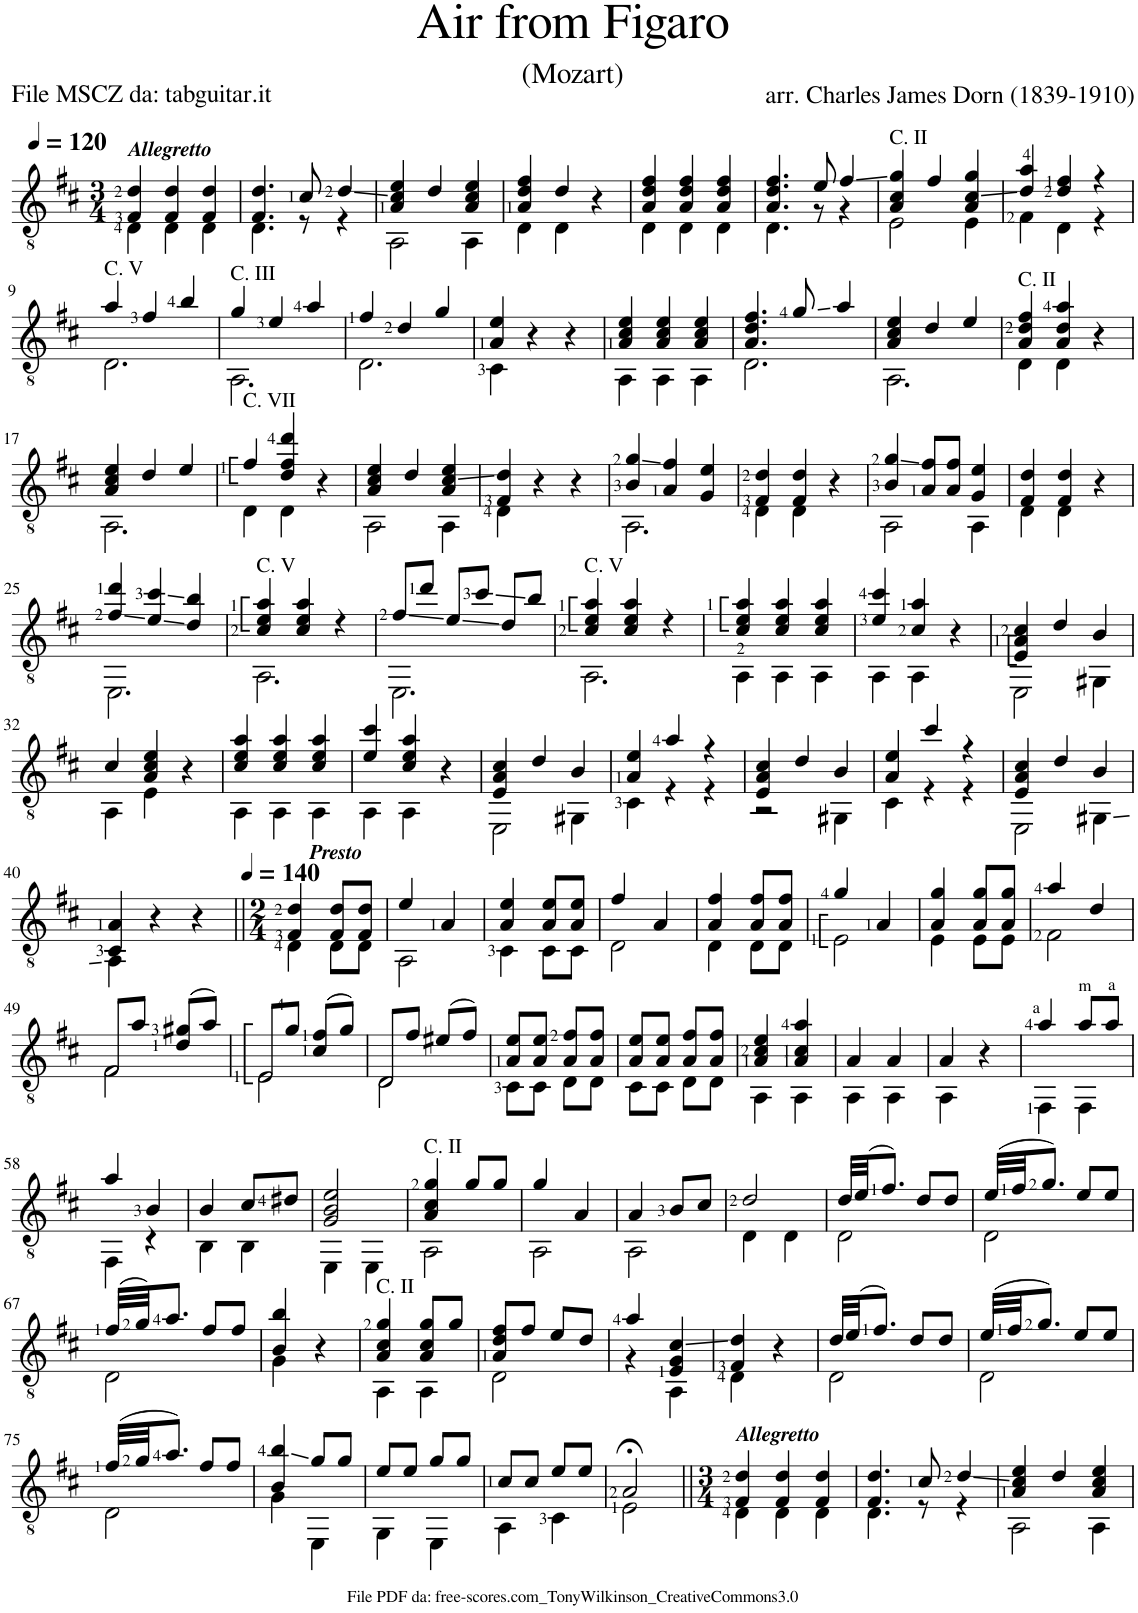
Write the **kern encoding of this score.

**kern
*part1
*staff1
*I"Guitar
*I'Guit.
*clefGv2
*k[f#c#]
*M3/4
*MM120
=1
*^
!LO:TX:a:Bi:t=Allegretto	!
4F#/ 4d/	4D\
4F#/ 4d/	4D\
4F#/ 4d/	4D\
=2	=2
4.F#/ 4.d/	4.D\
8c#/	8r
4d/	4r
=3	=3
4A/ 4c#/ 4e/	2AA\
4d/	.
4A/ 4c#/ 4e/	4AA\
=4	=4
4A/ 4d/ 4f#/	4D\
4d/	4D\
4r	4ryy
=5	=5
4A/ 4d/ 4f#/	4D\
4A/ 4d/ 4f#/	4D\
4A/ 4d/ 4f#/	4D\
=6	=6
4.A/ 4.d/ 4.f#/	4.D\
8e/	8r
4f#/	4r
=7	=7
!LO:TX:a:t=C. II	!
4A/ 4c#/ 4g/	2E\
4f#/	.
4A/ 4c#/ 4g/	4E\
=8	=8
4d/ 4a/	4F#\
4d/ 4f#/	4D\
4r	4r
!!LO:LB:g=z	!!
=9	=9
!LO:TX:a:t=C. V	!
4a/	2.D\
4f#/	.
4b/	.
=10	=10
!LO:TX:a:t=C. III	!
4g/	2.AA\
4e/	.
4a/	.
=11	=11
4f#/	2.D\
4d/	.
4g/	.
=12	=12
4A/ 4e/	4C#\
4r	2ryy
4r	.
=13	=13
4A/ 4c#/ 4e/	4AA\
4A/ 4c#/ 4e/	4AA\
4A/ 4c#/ 4e/	4AA\
=14	=14
4.A/ 4.d/ 4.f#/	2.D\
8g/	.
4a/	.
=15	=15
4A/ 4c#/ 4e/	2.AA\
4d/	.
4e/	.
=16	=16
!LO:TX:a:t=C. II	!
4A/ 4d/ 4f#/	4D\
4A/ 4d/ 4a/	4D\
4r	4ryy
!!LO:LB:g=z	!!
=17	=17
4A/ 4c#/ 4e/	2.AA\
4d/	.
4e/	.
=18	=18
!LO:TX:a:t=C. VII	!
4f#/	4D\
4d/ 4f#/ 4dd/	4D\
4r	4ryy
=19	=19
4A/ 4c#/ 4e/	2AA\
4d/	.
4A/ 4c#/ 4e/	4AA\
=20	=20
4F#/ 4d/	4D\
4r	2ryy
4r	.
=21	=21
4B/ 4g/	2.AA\
4A/ 4f#/	.
4G/ 4e/	.
=22	=22
4F#/ 4d/	4D\
4F#/ 4d/	4D\
4r	4ryy
=23	=23
4B/ 4g/	2AA\
8A/ 8f#/L	.
8A/ 8f#/J	.
4G/ 4e/	4AA\
=24	=24
4F#/ 4d/	4D\
4F#/ 4d/	4D\
4r	4ryy
!!LO:LB:g=z	!!
=25	=25
4f#/ 4dd/	2.EE\
4e/ 4cc#/	.
4d/ 4b/	.
=26	=26
!LO:TX:a:t=C. V	!
4c#/ 4e/ 4a/	2.AA\
4c#/ 4e/ 4a/	.
4r	.
=27	=27
8f#/L	2.EE\
8dd/J	.
8e/L	.
8cc#/J	.
8d/L	.
8b/J	.
=28	=28
!LO:TX:a:t=C. V	!
4c#/ 4e/ 4a/	2.AA\
4c#/ 4e/ 4a/	.
4r	.
=29	=29
4c#/ 4e/ 4a/	4AA\
4c#/ 4e/ 4a/	4AA\
4c#/ 4e/ 4a/	4AA\
=30	=30
4e/ 4cc#/	4AA\
4c#/ 4a/	4AA\
4r	4ryy
=31	=31
4E/ 4A/ 4c#/	2EE\
4d/	.
4B/	4GG#X\
!!LO:LB:g=z	!!
=32	=32
4c#/	4AA\
4A/ 4c#/ 4e/	4E\
4r	4ryy
=33	=33
4c#/ 4e/ 4a/	4AA\
4c#/ 4e/ 4a/	4AA\
4c#/ 4e/ 4a/	4AA\
=34	=34
4e/ 4cc#/	4AA\
4c#/ 4e/ 4a/	4AA\
4r	4ryy
=35	=35
4E/ 4A/ 4c#/	2EE\
4d/	.
4B/	4GG#X\
=36	=36
4A/ 4e/	4C#\
4a/	4r
4r	4r
=37	=37
4E/ 4A/ 4c#/	2r
4d/	.
4B/	4GG#X\
=38	=38
4A/ 4e/	4C#\
4cc#/	4r
4r	4r
=39	=39
4E/ 4A/ 4c#/	2EE\
4d/	.
4B/	4GG#X\
!!LO:LB:g=z	!!
=40	=40
4C#/ 4A/	4AA\
4r	2ryy
4r	.
=41||	=41||
*M2/4	*
*MM140	*
!LO:TX:a:Bi:t=Presto	!
4F#/ 4d/	4D\
8F#/ 8d/L	8D\L
8F#/ 8d/J	8D\J
=42	=42
4e/	2AA\
4A/	.
=43	=43
4A/ 4e/	4C#\
8A/ 8e/L	8C#\L
8A/ 8e/J	8C#\J
=44	=44
4f#/	2D\
4A/	.
=45	=45
4A/ 4f#/	4D\
8A/ 8f#/L	8D\L
8A/ 8f#/J	8D\J
=46	=46
4g/	2E\
4A/	.
=47	=47
4A/ 4g/	4E\
8A/ 8g/L	8E\L
8A/ 8g/J	8E\J
=48	=48
4a/	2F#\
4d/	.
!!LO:LB:g=z	!!
=49	=49
!LO:N:head=open	!
8F#/L	2F#\
8a/J	.
(8d/ 8g#X/L	.
8a/J)	.
=50	=50
!LO:N:head=open	!
8E/L	2E\
8g/J	.
(8c#/ 8f#/L	.
8g/J)	.
=51	=51
!LO:N:head=open	!
8D/L	2D\
8f#/J	.
(8e#X/L	.
8f#/J)	.
=52	=52
8A/ 8e/L	8C#\L
8A/ 8e/J	8C#\J
8A/ 8f#/L	8D\L
8A/ 8f#/J	8D\J
=53	=53
8A/ 8e/L	8C#\L
8A/ 8e/J	8C#\J
8A/ 8f#/L	8D\L
8A/ 8f#/J	8D\J
=54	=54
4A/ 4c#/ 4e/	4AA\
4A/ 4c#/ 4a/	4AA\
=55	=55
4A/	4AA\
4A/	4AA\
=56	=56
4A/	4AA\
4r	4ryy
=57	=57
4a/	4FF#\
8a/L	4FF#\
8a/J	.
!!LO:LB:g=z	!!
=58	=58
4a/	4FF#\
4B/	4r
=59	=59
4B/	4BB\
8c#/L	4BB\
8d#X/J	.
=60	=60
2G/ 2B/ 2e/	4EE\
.	4EE\
=61	=61
!LO:TX:a:t=C. II	!
4A/ 4c#/ 4g/	2AA\
8g/L	.
8g/J	.
=62	=62
4g/	2AA\
4A/	.
=63	=63
4A/	2AA\
8B/L	.
8c#/J	.
=64	=64
2d/	4D\
.	4D\
=65	=65
32d/LLL	2D\
(32e/JJ	.
8.f#/J)	.
8d/L	.
8d/J	.
=66	=66
(32e/LLL	2D\
32f#/JJ	.
8.g/J)	.
8e/L	.
8e/J	.
!!LO:LB:g=z	!!
=67	=67
(32f#/LLL	2D\
32g/JJ)	.
8.a/J	.
8f#/L	.
8f#/J	.
=68	=68
4B/ 4b/	4G\
4r	4ryy
=69	=69
!LO:TX:a:t=C. II	!
4A/ 4c#/ 4g/	4AA\
8A/ 8c#/ 8g/L	4AA\
8g/J	.
=70	=70
8A/ 8d/ 8f#/L	2D\
8f#/J	.
8e/L	.
8d/J	.
=71	=71
4a/	4r
4E/ 4G/ 4c#/	4AA\
=72	=72
4F#/ 4d/	4D\
4r	4ryy
=73	=73
32d/LLL	2D\
(32e/JJ	.
8.f#/J)	.
8d/L	.
8d/J	.
=74	=74
(32e/LLL	2D\
32f#/JJ	.
8.g/J)	.
8e/L	.
8e/J	.
!!LO:LB:g=z	!!
=75	=75
(32f#/LLL	2D\
32g/JJ	.
8.a/J)	.
8f#/L	.
8f#/J	.
=76	=76
4B/ 4b/	4G\
8g/L	4EE\
8g/J	.
=77	=77
8e/L	4GG\
8e/J	.
8g/L	4EE\
8g/J	.
=78	=78
8c#/L	4AA\
8c#/J	.
8e/L	4C#\
8e/J	.
=79	=79
2A;</	2E\
=80||	=80||
*M3/4	*
!LO:TX:a:Bi:t=Allegretto	!
4F#/ 4d/	4D\
4F#/ 4d/	4D\
4F#/ 4d/	4D\
=81	=81
4.F#/ 4.d/	4.D\
8c#/	8r
4d/	4r
=82	=82
4A/ 4c#/ 4e/	2AA\
4d/	.
4A/ 4c#/ 4e/	4AA\
*v	*v
=
*-
